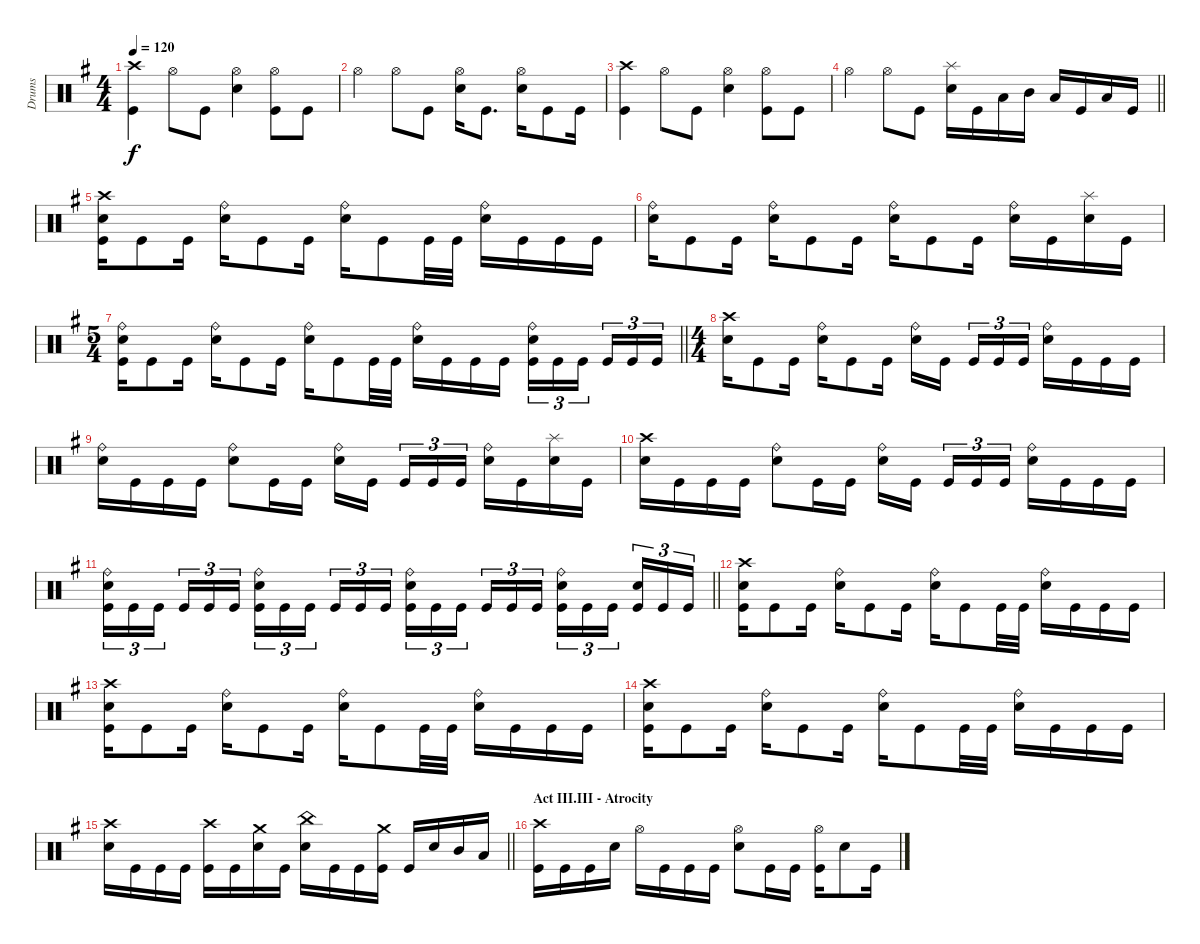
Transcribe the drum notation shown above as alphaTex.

\track ("Drums" "Drums") {instrument percussion}
\staff
\articulation defaults
\ts (4 4)
\tempo 120
\clef neutral
\ks eminor
("Crash high (hit)" "Kick (hit)").4{dy f} "Hi-Hat (open)".8 "Kick (hit)".8 ("Hi-Hat (open)" "Electric Snare (hit)").4 ("Hi-Hat (open)" "Kick (hit)").8 "Kick (hit)".8 |
"Hi-Hat (open)".4 "Hi-Hat (open)".8 "Kick (hit)".8 ("Hi-Hat (open)" "Electric Snare (hit)").16 "Kick (hit)".8{d} ("Hi-Hat (open)" "Electric Snare (hit)").16 "Kick (hit)".8 "Kick (hit)".16 |
("Crash high (hit)" "Kick (hit)").4 "Hi-Hat (open)".8 "Kick (hit)".8 ("Hi-Hat (open)" "Electric Snare (hit)").4 ("Hi-Hat (open)" "Kick (hit)").8 "Kick (hit)".8 |
\barLineRight lightlight "Hi-Hat (open)".4 "Hi-Hat (open)".8 "Kick (hit)".8
("Splash (hit)" "Electric Snare (hit)").16 "Kick (hit)".16 "Low Tom (hit)".16 "Mid Tom (hit)".16 "Low Floor Tom (hit)".16 "Kick (hit)".16 "Low Floor Tom (hit)".16 "Kick (hit)".16 |
("Crash high (hit)" "Electric Snare (hit)" "Kick (hit)").16 "Kick (hit)".8 "Kick (hit)".16 ("Ride (bell)" "Electric Snare (hit)").16 "Kick (hit)".8 "Kick (hit)".16 ("Ride (bell)" "Electric Snare (hit)").16 "Kick (hit)".8 "Kick (hit)".32 "Kick (hit)".32 ("Ride (bell)" "Electric Snare (hit)").16 "Kick (hit)".16 "Kick (hit)".16 "Kick (hit)".16 |
("Ride (bell)" "Electric Snare (hit)").16 "Kick (hit)".8 "Kick (hit)".16 ("Ride (bell)" "Electric Snare (hit)").16 "Kick (hit)".8 "Kick (hit)".16 ("Ride (bell)" "Electric Snare (hit)").16 "Kick (hit)".8 "Kick (hit)".16 ("Ride (bell)" "Electric Snare (hit)").16 "Kick (hit)".16 ("Splash (hit)" "Electric Snare (hit)").16 "Kick (hit)".16 |
\ts (5 4)
\barLineRight lightlight
("Ride (bell)" "Electric Snare (hit)" "Kick (hit)").16 "Kick (hit)".8 "Kick (hit)".16 ("Ride (bell)" "Electric Snare (hit)").16 "Kick (hit)".8 "Kick (hit)".16 ("Ride (bell)" "Electric Snare (hit)").16 "Kick (hit)".8 "Kick (hit)".32 "Kick (hit)".32 ("Ride (bell)" "Electric Snare (hit)").16 "Kick (hit)".16 "Kick (hit)".16 "Kick (hit)".16 ("Ride (bell)" "Electric Snare (hit)" "Kick (hit)").16{tu (3 2)} "Kick (hit)".16{tu (3 2)} "Kick (hit)".16{tu (3 2) beam splitsecondary} "Kick (hit)".16{tu (3 2)} "Kick (hit)".16{tu (3 2)} "Kick (hit)".16{tu (3 2)} |
\ts (4 4)
\section ("" "")
("Crash high (hit)" "Electric Snare (hit)").16 "Kick (hit)".8 "Kick (hit)".16 ("Ride (bell)" "Electric Snare (hit)").16 "Kick (hit)".8 "Kick (hit)".16 ("Ride (bell)" "Electric Snare (hit)").16 "Kick (hit)".16{beam splitsecondary} "Kick (hit)".16{tu (3 2)} "Kick (hit)".16{tu (3 2)} "Kick (hit)".16{tu (3 2)} ("Ride (bell)" "Electric Snare (hit)").16 "Kick (hit)".16 "Kick (hit)".16 "Kick (hit)".16 |
("Ride (bell)" "Electric Snare (hit)").16 "Kick (hit)".16 "Kick (hit)".16 "Kick (hit)".16 ("Ride (bell)" "Electric Snare (hit)").8 "Kick (hit)".16 "Kick (hit)".16 ("Ride (bell)" "Electric Snare (hit)").16 "Kick (hit)".16{beam splitsecondary} "Kick (hit)".16{tu (3 2)} "Kick (hit)".16{tu (3 2)} "Kick (hit)".16{tu (3 2)} ("Ride (bell)" "Electric Snare (hit)").16 "Kick (hit)".16 ("Splash (hit)" "Electric Snare (hit)").16 "Kick (hit)".16 |
("Crash high (hit)" "Electric Snare (hit)").16 "Kick (hit)".16 "Kick (hit)".16 "Kick (hit)".16 ("Ride (bell)" "Electric Snare (hit)").8 "Kick (hit)".16 "Kick (hit)".16 ("Ride (bell)" "Electric Snare (hit)").16 "Kick (hit)".16{beam splitsecondary} "Kick (hit)".16{tu (3 2)} "Kick (hit)".16{tu (3 2)} "Kick (hit)".16{tu (3 2)} ("Ride (bell)" "Electric Snare (hit)").16 "Kick (hit)".16 "Kick (hit)".16 "Kick (hit)".16 |
\barLineRight lightlight
("Ride (bell)" "Electric Snare (hit)" "Kick (hit)").16{tu (3 2)} "Kick (hit)".16{tu (3 2)} "Kick (hit)".16{tu (3 2) beam splitsecondary} "Kick (hit)".16{tu (3 2)} "Kick (hit)".16{tu (3 2)} "Kick (hit)".16{tu (3 2)} ("Ride (bell)" "Electric Snare (hit)" "Kick (hit)").16{tu (3 2)} "Kick (hit)".16{tu (3 2)} "Kick (hit)".16{tu (3 2) beam splitsecondary} "Kick (hit)".16{tu (3 2)} "Kick (hit)".16{tu (3 2)} "Kick (hit)".16{tu (3 2)} ("Ride (bell)" "Electric Snare (hit)" "Kick (hit)").16{tu (3 2)} "Kick (hit)".16{tu (3 2)} "Kick (hit)".16{tu (3 2) beam splitsecondary} "Kick (hit)".16{tu (3 2)} "Kick (hit)".16{tu (3 2)} "Kick (hit)".16{tu (3 2)} ("Ride (bell)" "Electric Snare (hit)" "Kick (hit)").16{tu (3 2)} "Kick (hit)".16{tu (3 2)} "Kick (hit)".16{tu (3 2) beam splitsecondary} ("Electric Snare (hit)" "Kick (hit)").16{tu (3 2)} "Kick (hit)".16{tu (3 2)} "Kick (hit)".16{tu (3 2)} |
("Crash high (hit)" "Electric Snare (hit)" "Kick (hit)").16 "Kick (hit)".8 "Kick (hit)".16 ("Ride (bell)" "Electric Snare (hit)").16 "Kick (hit)".8 "Kick (hit)".16 ("Ride (bell)" "Electric Snare (hit)").16 "Kick (hit)".8 "Kick (hit)".32 "Kick (hit)".32 ("Ride (bell)" "Electric Snare (hit)").16 "Kick (hit)".16 "Kick (hit)".16 "Kick (hit)".16 |
("Crash high (hit)" "Electric Snare (hit)" "Kick (hit)").16 "Kick (hit)".8 "Kick (hit)".16 ("Ride (bell)" "Electric Snare (hit)").16 "Kick (hit)".8 "Kick (hit)".16 ("Ride (bell)" "Electric Snare (hit)").16 "Kick (hit)".8 "Kick (hit)".32 "Kick (hit)".32 ("Ride (bell)" "Electric Snare (hit)").16 "Kick (hit)".16 "Kick (hit)".16 "Kick (hit)".16 |
("Crash high (hit)" "Electric Snare (hit)" "Kick (hit)").16 "Kick (hit)".8 "Kick (hit)".16 ("Ride (bell)" "Electric Snare (hit)").16 "Kick (hit)".8 "Kick (hit)".16 ("Ride (bell)" "Electric Snare (hit)").16 "Kick (hit)".8 "Kick (hit)".32 "Kick (hit)".32 ("Ride (bell)" "Electric Snare (hit)").16 "Kick (hit)".16 "Kick (hit)".16 "Kick (hit)".16 |
\barLineRight lightlight
("Crash high (hit)" "Electric Snare (hit)").16 "Kick (hit)".16 "Kick (hit)".16 "Kick (hit)".16 ("Crash high (hit)" "Kick (hit)").16 "Kick (hit)".16 ("Crash medium (hit)" "Electric Snare (hit)").16 "Kick (hit)".16 ("China (hit)" "Electric Snare (hit)").16 "Kick (hit)".16 "Kick (hit)".16 ("Crash medium (hit)" "Kick (hit)").16 "Kick (hit)".16 "Electric Snare (hit)".16 "Mid Tom (hit)".16 "Low Tom (hit)".16 |
\section ("" "Act III.III - Atrocity")
("Crash high (hit)" "Kick (hit)").16 "Kick (hit)".16 "Kick (hit)".16 "Electric Snare (hit)".16 "Hi-Hat (open)".16 "Kick (hit)".16 "Kick (hit)".16 "Kick (hit)".16 ("Hi-Hat (open)" "Electric Snare (hit)").8 "Kick (hit)".16 "Kick (hit)".16 ("Hi-Hat (open)" "Kick (hit)").16 "Electric Snare (hit)".8 "Kick (hit)".16
